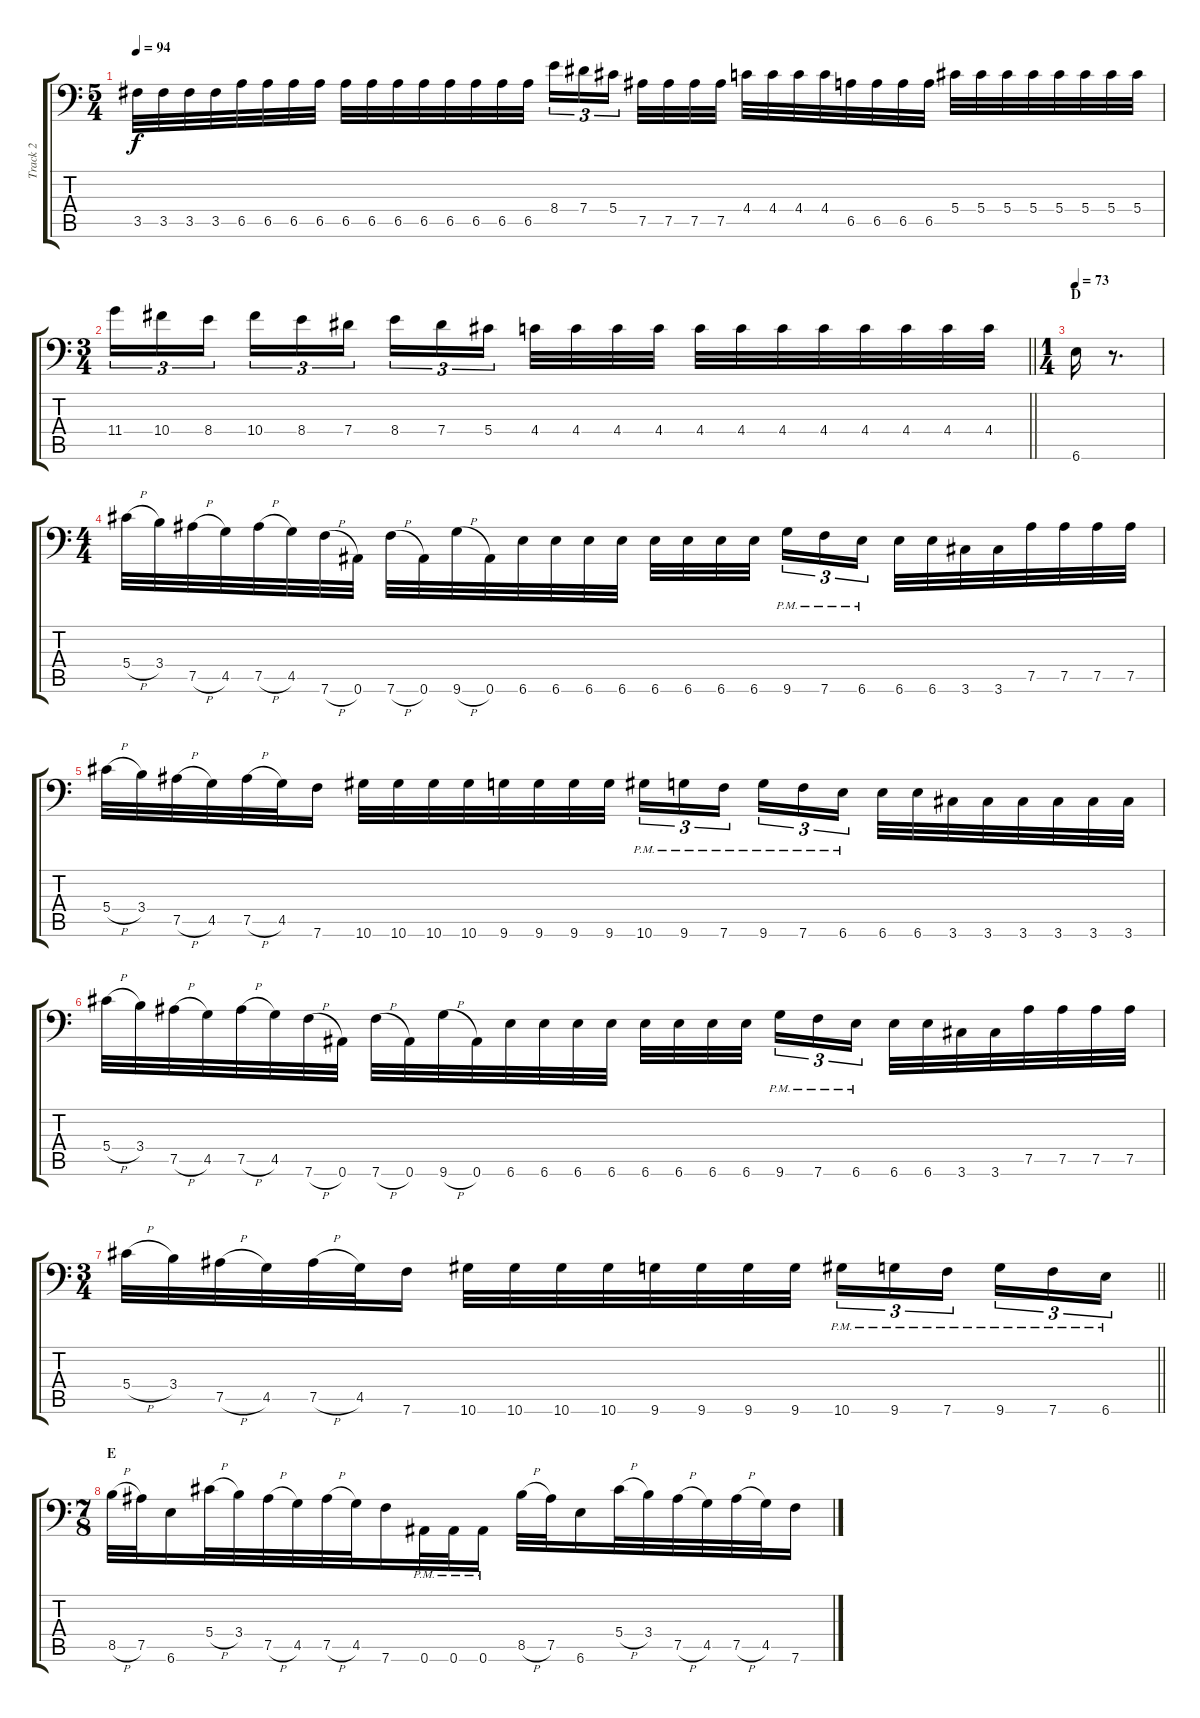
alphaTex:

\track ("Track 2" "Track 2") {instrument distortionguitar}
\staff {score tabs}
\tuning (Bb3 F3 Db3 Ab2 Eb2 Bb1) {hide}
\ts (5 4)
\tempo 94
\clef f4
\ks c
3.5.32{dy f} 3.5.32 3.5.32 3.5.32 6.5.32 6.5.32 6.5.32 6.5.32 6.5.32 6.5.32 6.5.32 6.5.32 6.5.32 6.5.32 6.5.32 6.5.32 8.4.16{tu (3 2)} 7.4.16{tu (3 2)} 5.4.16{tu (3 2)} 7.5.32 7.5.32 7.5.32 7.5.32 4.4.32 4.4.32 4.4.32 4.4.32 6.5.32 6.5.32 6.5.32 6.5.32 5.4.32 5.4.32 5.4.32 5.4.32 5.4.32 5.4.32 5.4.32 5.4.32 |
\ts (3 4)
\barLineRight lightlight
11.4.16{tu (3 2)} 10.4.16{tu (3 2)} 8.4.16{tu (3 2)} 10.4.16{tu (3 2)} 8.4.16{tu (3 2)} 7.4.16{tu (3 2)} 8.4.16{tu (3 2)} 7.4.16{tu (3 2)} 5.4.16{tu (3 2)} 4.4.32 4.4.32 4.4.32 4.4.32 4.4.32 4.4.32 4.4.32 4.4.32 4.4.32 4.4.32 4.4.32 4.4.32 |
\ts (1 4)
\section ("" "D")
\tempo 73
6.6.16 r.8{d} |
\ts (4 4)
5.4{h}.32 3.4.32 7.5{h}.32 4.5.32 7.5{h}.32 4.5.32 7.6{h}.32 0.6.32 7.6{h}.32 0.6.32 9.6{h}.32 0.6.32 6.6.32 6.6.32 6.6.32 6.6.32 6.6.32 6.6.32 6.6.32 6.6.32 9.6{pm}.16{tu (3 2)} 7.6{pm}.16{tu (3 2)} 6.6{pm}.16{tu (3 2)} 6.6.32 6.6.32 3.6.32 3.6.32 7.5.32 7.5.32 7.5.32 7.5.32 |
5.4{h}.32 3.4.32 7.5{h}.32 4.5.32 7.5{h}.32 4.5.32 7.6.16 10.6.32 10.6.32 10.6.32 10.6.32 9.6.32 9.6.32 9.6.32 9.6.32 10.6{pm}.16{tu (3 2)} 9.6{pm}.16{tu (3 2)} 7.6{pm}.16{tu (3 2)} 9.6{pm}.16{tu (3 2)} 7.6{pm}.16{tu (3 2)} 6.6{pm}.16{tu (3 2)} 6.6.32 6.6.32 3.6.32 3.6.32 3.6.32 3.6.32 3.6.32 3.6.32 |
5.4{h}.32 3.4.32 7.5{h}.32 4.5.32 7.5{h}.32 4.5.32 7.6{h}.32 0.6.32 7.6{h}.32 0.6.32 9.6{h}.32 0.6.32 6.6.32 6.6.32 6.6.32 6.6.32 6.6.32 6.6.32 6.6.32 6.6.32 9.6{pm}.16{tu (3 2)} 7.6{pm}.16{tu (3 2)} 6.6{pm}.16{tu (3 2)} 6.6.32 6.6.32 3.6.32 3.6.32 7.5.32 7.5.32 7.5.32 7.5.32 |
\ts (3 4)
\barLineRight lightlight
5.4{h}.32 3.4.32 7.5{h}.32 4.5.32 7.5{h}.32 4.5.32 7.6.16 10.6.32 10.6.32 10.6.32 10.6.32 9.6.32 9.6.32 9.6.32 9.6.32 10.6{pm}.16{tu (3 2)} 9.6{pm}.16{tu (3 2)} 7.6{pm}.16{tu (3 2)} 9.6{pm}.16{tu (3 2)} 7.6{pm}.16{tu (3 2)} 6.6{pm}.16{tu (3 2)} |
\ts (7 8)
\section ("" "E")
8.5{h}.32 7.5.32 6.6.16 5.4{h}.32 3.4.32 7.5{h}.32 4.5.32 7.5{h}.32 4.5.32 7.6.16 0.6{pm}.32 0.6{pm}.32 0.6{pm}.16 8.5{h}.32 7.5.32 6.6.16 5.4{h}.32 3.4.32 7.5{h}.32 4.5.32 7.5{h}.32 4.5.32 7.6.16
